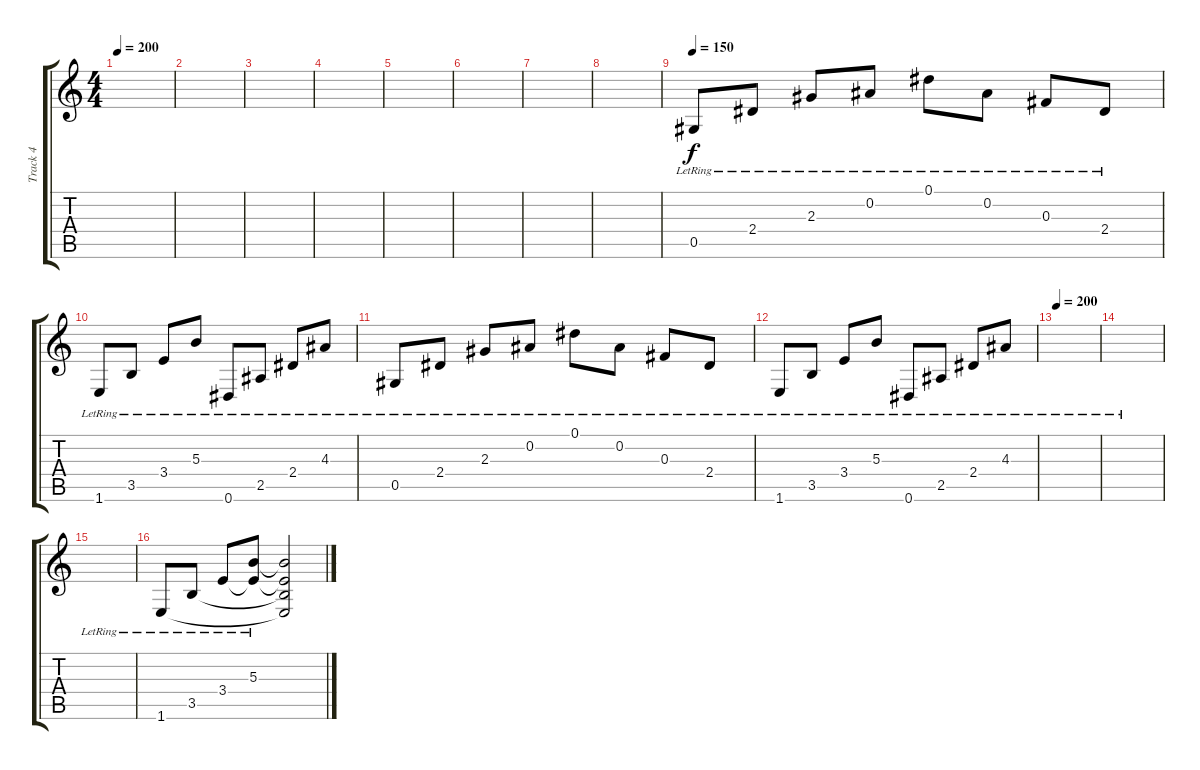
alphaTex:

\track ("Track 4" "Track 4") {instrument acousticguitarnylon}
\staff {score tabs}
\tuning (Eb4 Bb3 Gb3 Db3 Ab2 Eb2) {hide}
\ts (4 4)
\tempo 200
\clef g2
\ks c
|
|
|
|
|
|
|
|
\tempo 150
0.5{lr}.8 2.4{lr}.8 2.3{lr}.8 0.2{lr}.8 0.1{lr}.8 0.2{lr}.8 0.3{lr}.8 2.4{lr}.8 |
1.6{lr}.8 3.5{lr}.8 3.4{lr}.8 5.3{lr}.8 0.6{lr}.8 2.5{lr}.8 2.4{lr}.8 4.3{lr}.8 |
0.5{lr}.8 2.4{lr}.8 2.3{lr}.8 0.2{lr}.8 0.1{lr}.8 0.2{lr}.8 0.3{lr}.8 2.4{lr}.8 |
1.6{lr}.8 3.5{lr}.8 3.4{lr}.8 5.3{lr}.8 0.6{lr}.8 2.5{lr}.8 2.4{lr}.8 4.3{lr}.8 |
\tempo 200
|
|
|
1.6{lr}.8 3.5{lr}.8 3.4{lr}.8 (5.3{lr} 3.4{t}).8 (5.3{t} 3.4{t} 3.5{t} 1.6{t}).2
